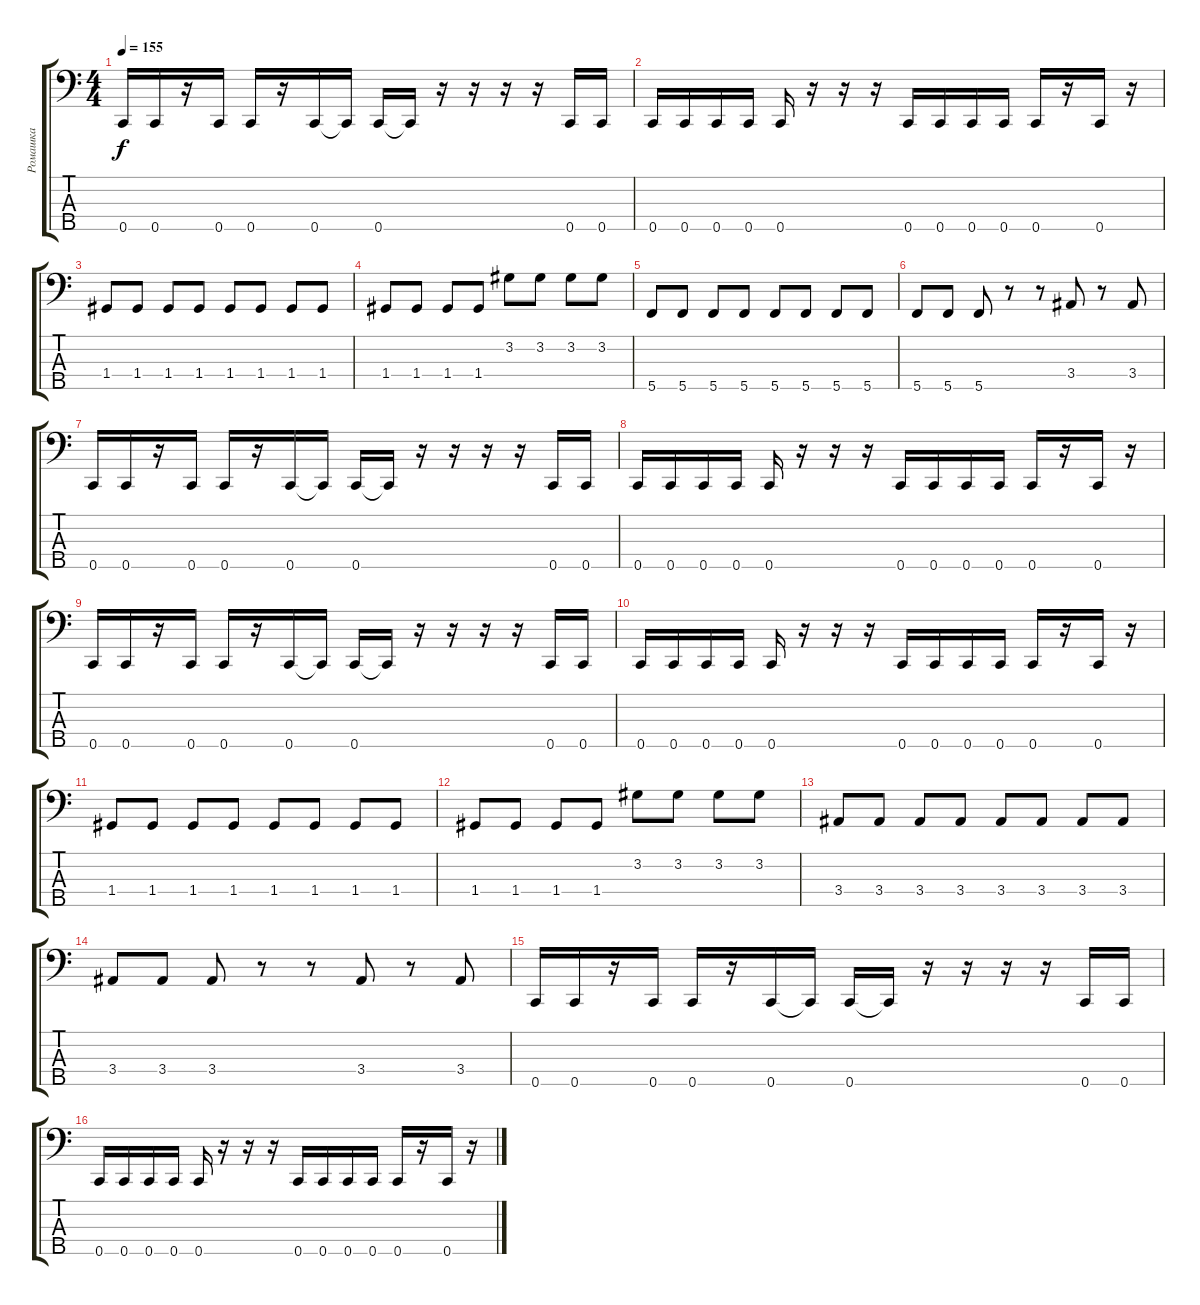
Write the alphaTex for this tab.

\track ("Ромашка" "Ромашка") {instrument electricbassfinger}
\staff {score tabs}
\tuning (A2 F2 C2 G1 C1) {hide}
\ts (4 4)
\tempo 155
\clef f4
\ks c
0.5.16{dy f} 0.5.16 r.16 0.5.16 0.5.16 r.16 0.5.16 0.5{t}.16 0.5.16 0.5{t}.16 r.16 r.16 r.16 r.16 0.5.16 0.5.16 |
0.5.16 0.5.16 0.5.16 0.5.16 0.5.16 r.16 r.16 r.16 0.5.16 0.5.16 0.5.16 0.5.16 0.5.16 r.16 0.5.16 r.16 |
1.4.8 1.4.8 1.4.8 1.4.8 1.4.8 1.4.8 1.4.8 1.4.8 |
1.4.8 1.4.8 1.4.8 1.4.8 3.2.8 3.2.8 3.2.8 3.2.8 |
5.5.8 5.5.8 5.5.8 5.5.8 5.5.8 5.5.8 5.5.8 5.5.8 |
5.5.8 5.5.8 5.5.8 r.8 r.8 3.4.8 r.8 3.4.8 |
0.5.16 0.5.16 r.16 0.5.16 0.5.16 r.16 0.5.16 0.5{t}.16 0.5.16 0.5{t}.16 r.16 r.16 r.16 r.16 0.5.16 0.5.16 |
0.5.16 0.5.16 0.5.16 0.5.16 0.5.16 r.16 r.16 r.16 0.5.16 0.5.16 0.5.16 0.5.16 0.5.16 r.16 0.5.16 r.16 |
0.5.16 0.5.16 r.16 0.5.16 0.5.16 r.16 0.5.16 0.5{t}.16 0.5.16 0.5{t}.16 r.16 r.16 r.16 r.16 0.5.16 0.5.16 |
0.5.16 0.5.16 0.5.16 0.5.16 0.5.16 r.16 r.16 r.16 0.5.16 0.5.16 0.5.16 0.5.16 0.5.16 r.16 0.5.16 r.16 |
1.4.8 1.4.8 1.4.8 1.4.8 1.4.8 1.4.8 1.4.8 1.4.8 |
1.4.8 1.4.8 1.4.8 1.4.8 3.2.8 3.2.8 3.2.8 3.2.8 |
3.4.8 3.4.8 3.4.8 3.4.8 3.4.8 3.4.8 3.4.8 3.4.8 |
3.4.8 3.4.8 3.4.8 r.8 r.8 3.4.8 r.8 3.4.8 |
0.5.16 0.5.16 r.16 0.5.16 0.5.16 r.16 0.5.16 0.5{t}.16 0.5.16 0.5{t}.16 r.16 r.16 r.16 r.16 0.5.16 0.5.16 |
0.5.16 0.5.16 0.5.16 0.5.16 0.5.16 r.16 r.16 r.16 0.5.16 0.5.16 0.5.16 0.5.16 0.5.16 r.16 0.5.16 r.16
